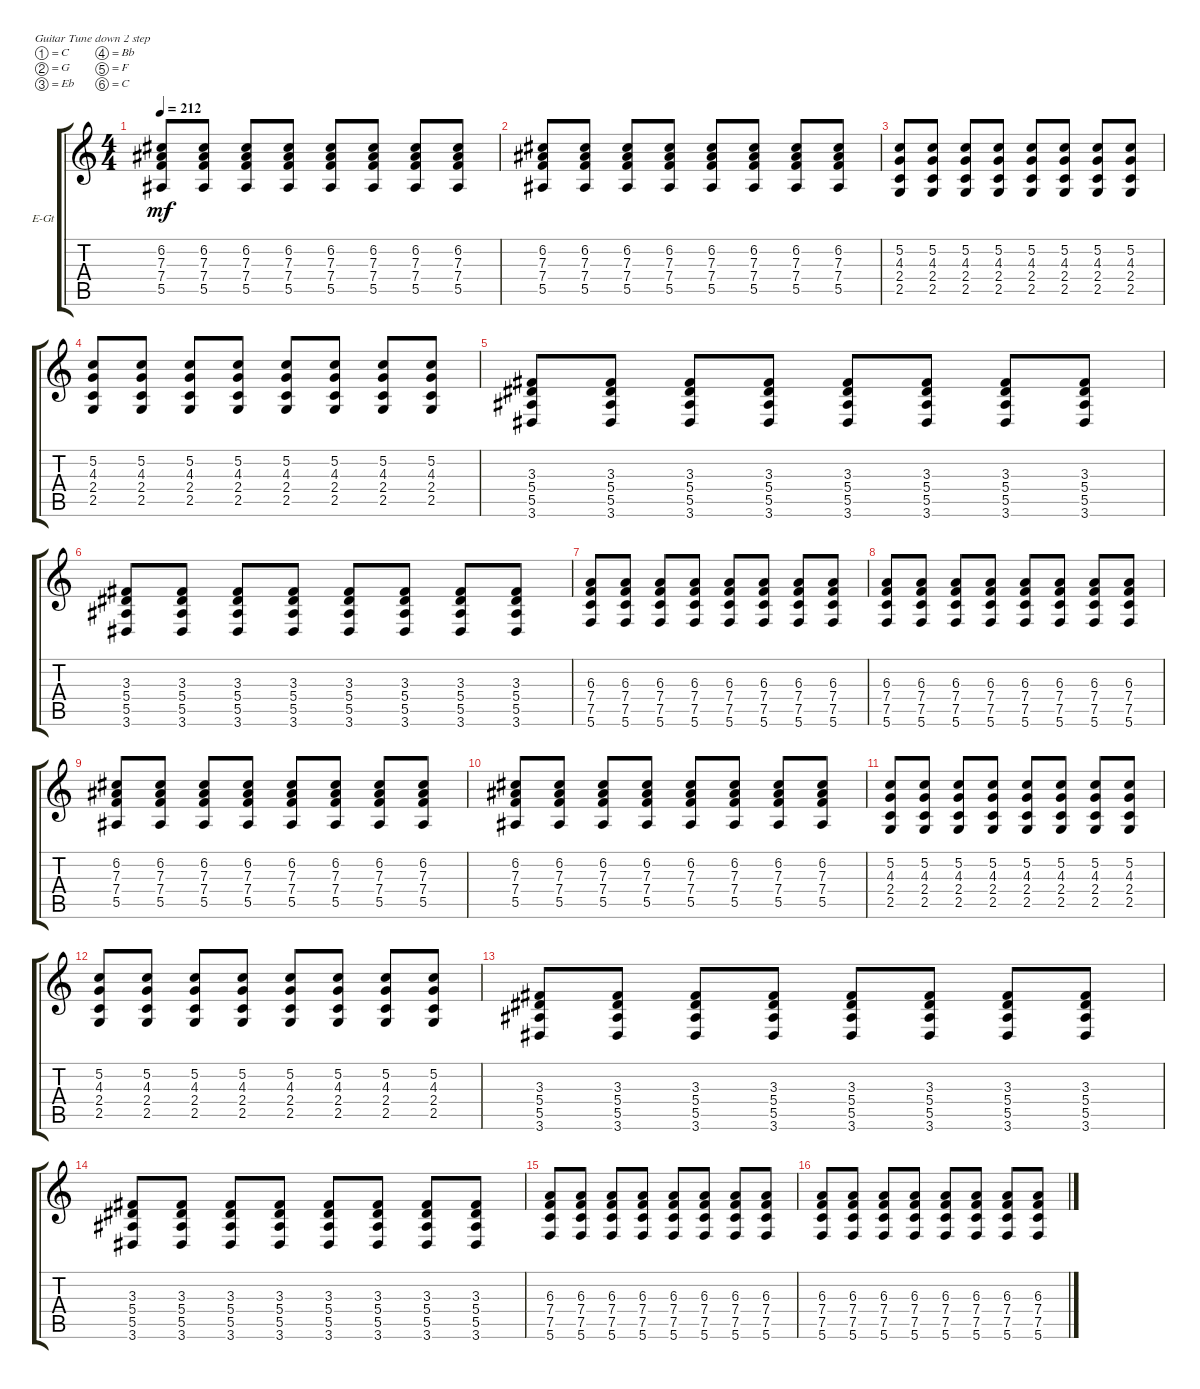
\defaultSystemsLayout 4
\bracketExtendMode groupsimilarinstruments
\firstSystemTrackNameOrientation horizontal
\otherSystemsTrackNameOrientation horizontal
\track ("Knight Rhythm" "E-Gt") {instrument overdrivenguitar}
\staff {score tabs}
\tuning (C4 G3 Eb3 Bb2 F2 C2)
\ts (4 4)
\tempo 212
\clef g2
\ks c
(5.5 7.4 7.3 6.2).8{dy mf} (5.5 7.4 7.3 6.2).8 (5.5 7.4 7.3 6.2).8 (5.5 7.4 7.3 6.2).8 (5.5 7.4 7.3 6.2).8 (5.5 7.4 7.3 6.2).8 (5.5 7.4 7.3 6.2).8 (5.5 7.4 7.3 6.2).8 |
(5.5 7.4 7.3 6.2).8 (5.5 7.4 7.3 6.2).8 (5.5 7.4 7.3 6.2).8 (5.5 7.4 7.3 6.2).8 (5.5 7.4 7.3 6.2).8 (5.5 7.4 7.3 6.2).8 (5.5 7.4 7.3 6.2).8 (5.5 7.4 7.3 6.2).8 |
(2.5 2.4 4.3 5.2).8 (2.5 2.4 4.3 5.2).8 (2.5 2.4 4.3 5.2).8 (2.5 2.4 4.3 5.2).8 (2.5 2.4 4.3 5.2).8 (2.5 2.4 4.3 5.2).8 (2.5 2.4 4.3 5.2).8 (2.5 2.4 4.3 5.2).8 |
(2.5 2.4 4.3 5.2).8 (2.5 2.4 4.3 5.2).8 (2.5 2.4 4.3 5.2).8 (2.5 2.4 4.3 5.2).8 (2.5 2.4 4.3 5.2).8 (2.5 2.4 4.3 5.2).8 (2.5 2.4 4.3 5.2).8 (2.5 2.4 4.3 5.2).8 |
(3.6 5.5 5.4 3.3).8 (3.6 5.5 5.4 3.3).8 (3.6 5.5 5.4 3.3).8 (3.6 5.5 5.4 3.3).8 (3.6 5.5 5.4 3.3).8 (3.6 5.5 5.4 3.3).8 (3.6 5.5 5.4 3.3).8 (3.3 5.4 5.5 3.6).8 |
(3.6 5.5 5.4 3.3).8 (3.6 5.5 5.4 3.3).8 (3.6 5.5 5.4 3.3).8 (3.6 5.5 5.4 3.3).8 (3.6 5.5 5.4 3.3).8 (3.6 5.5 5.4 3.3).8 (3.6 5.5 5.4 3.3).8 (3.6 5.5 5.4 3.3).8 |
(6.3 7.4 7.5 5.6).8 (6.3 7.4 7.5 5.6).8 (6.3 7.4 7.5 5.6).8 (6.3 7.4 7.5 5.6).8 (6.3 7.4 7.5 5.6).8 (6.3 7.4 7.5 5.6).8 (6.3 7.4 7.5 5.6).8 (6.3 7.4 7.5 5.6).8 |
(6.3 7.4 7.5 5.6).8 (6.3 7.4 7.5 5.6).8 (6.3 7.4 7.5 5.6).8 (6.3 7.4 7.5 5.6).8 (6.3 7.4 7.5 5.6).8 (6.3 7.4 7.5 5.6).8 (6.3 7.4 7.5 5.6).8 (6.3 7.4 7.5 5.6).8 |
(5.5 7.4 7.3 6.2).8 (5.5 7.4 7.3 6.2).8 (5.5 7.4 7.3 6.2).8 (5.5 7.4 7.3 6.2).8 (5.5 7.4 7.3 6.2).8 (5.5 7.4 7.3 6.2).8 (5.5 7.4 7.3 6.2).8 (5.5 7.4 7.3 6.2).8 |
(5.5 7.4 7.3 6.2).8 (5.5 7.4 7.3 6.2).8 (5.5 7.4 7.3 6.2).8 (5.5 7.4 7.3 6.2).8 (5.5 7.4 7.3 6.2).8 (5.5 7.4 7.3 6.2).8 (5.5 7.4 7.3 6.2).8 (5.5 7.4 7.3 6.2).8 |
(2.5 2.4 4.3 5.2).8 (2.5 2.4 4.3 5.2).8 (2.5 2.4 4.3 5.2).8 (2.5 2.4 4.3 5.2).8 (2.5 2.4 4.3 5.2).8 (2.5 2.4 4.3 5.2).8 (2.5 2.4 4.3 5.2).8 (2.5 2.4 4.3 5.2).8 |
(2.5 2.4 4.3 5.2).8 (2.5 2.4 4.3 5.2).8 (2.5 2.4 4.3 5.2).8 (2.5 2.4 4.3 5.2).8 (2.5 2.4 4.3 5.2).8 (2.5 2.4 4.3 5.2).8 (2.5 2.4 4.3 5.2).8 (2.5 2.4 4.3 5.2).8 |
(3.6 5.5 5.4 3.3).8 (3.6 5.5 5.4 3.3).8 (3.6 5.5 5.4 3.3).8 (3.6 5.5 5.4 3.3).8 (3.6 5.5 5.4 3.3).8 (3.6 5.5 5.4 3.3).8 (3.6 5.5 5.4 3.3).8 (3.3 5.4 5.5 3.6).8 |
(3.6 5.5 5.4 3.3).8 (3.6 5.5 5.4 3.3).8 (3.6 5.5 5.4 3.3).8 (3.6 5.5 5.4 3.3).8 (3.6 5.5 5.4 3.3).8 (3.6 5.5 5.4 3.3).8 (3.6 5.5 5.4 3.3).8 (3.6 5.5 5.4 3.3).8 |
(6.3 7.4 7.5 5.6).8 (6.3 7.4 7.5 5.6).8 (6.3 7.4 7.5 5.6).8 (6.3 7.4 7.5 5.6).8 (6.3 7.4 7.5 5.6).8 (6.3 7.4 7.5 5.6).8 (6.3 7.4 7.5 5.6).8 (6.3 7.4 7.5 5.6).8 |
(6.3 7.4 7.5 5.6).8 (6.3 7.4 7.5 5.6).8 (6.3 7.4 7.5 5.6).8 (6.3 7.4 7.5 5.6).8 (6.3 7.4 7.5 5.6).8 (6.3 7.4 7.5 5.6).8 (6.3 7.4 7.5 5.6).8 (6.3 7.4 7.5 5.6).8
